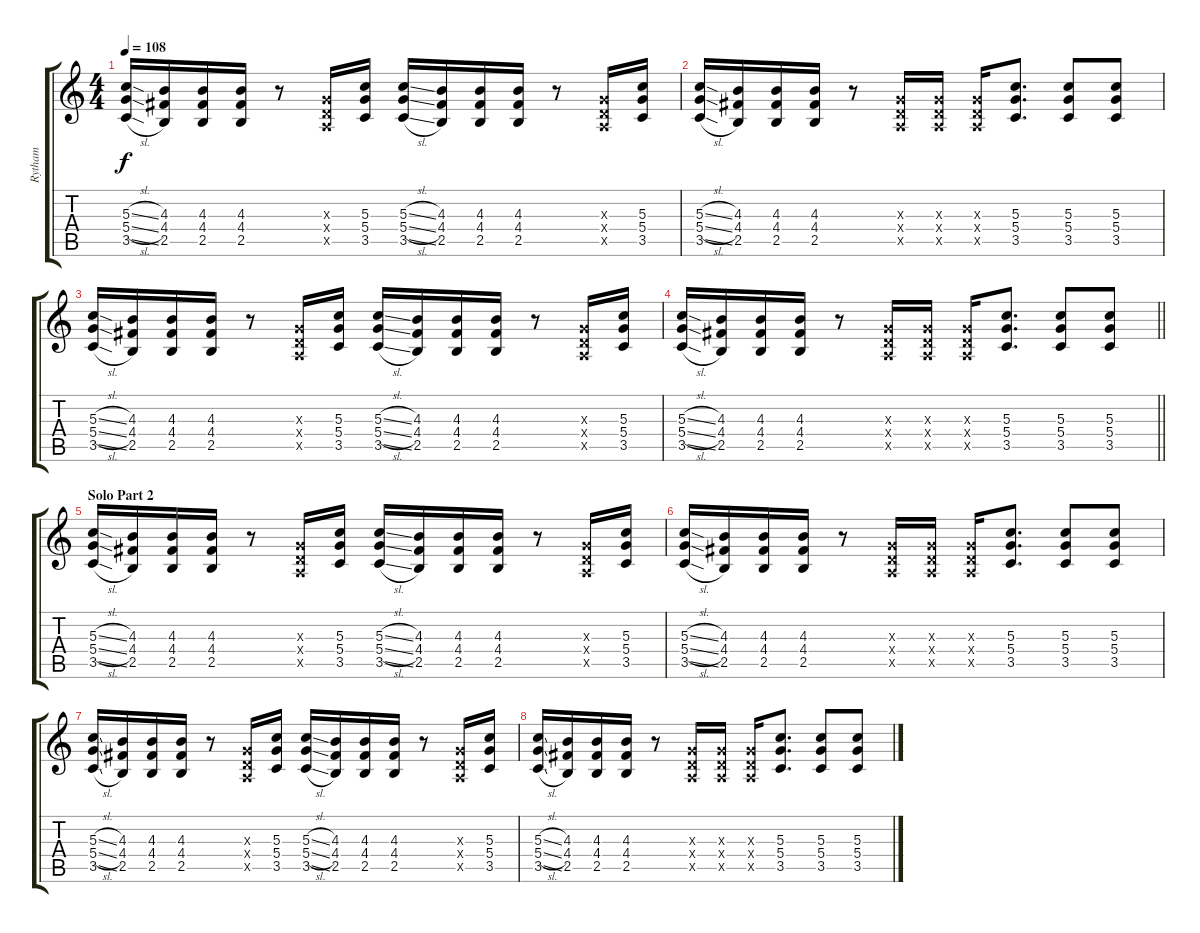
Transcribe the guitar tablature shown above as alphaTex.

\track ("Rytham" "Rytham") {instrument distortionguitar}
\staff {score tabs}
\tuning (E4 B3 G3 D3 A2 E2) {hide}
\ts (4 4)
\tempo 108
\clef g2
\ks c
(5.3{sl} 5.4{sl} 3.5{sl}).16{dy f} (4.3 4.4 2.5).16 (4.3 4.4 2.5).16 (4.3 4.4 2.5).16 r.8 (0.3{x} 0.4{x} 0.5{x}).16 (5.3 5.4 3.5).16 (5.3{sl} 5.4{sl} 3.5{sl}).16 (4.3 4.4 2.5).16 (4.3 4.4 2.5).16 (4.3 4.4 2.5).16 r.8 (0.3{x} 0.4{x} 0.5{x}).16 (5.3 5.4 3.5).16 |
(5.3{sl} 5.4{sl} 3.5{sl}).16 (4.3 4.4 2.5).16 (4.3 4.4 2.5).16 (4.3 4.4 2.5).16 r.8 (0.3{x} 0.4{x} 0.5{x}).16 (0.3{x} 0.4{x} 0.5{x}).16 (0.3{x} 0.4{x} 0.5{x}).16 (5.3 5.4 3.5).8{d} (5.3 5.4 3.5).8 (5.3 5.4 3.5).8 |
(5.3{sl} 5.4{sl} 3.5{sl}).16 (4.3 4.4 2.5).16 (4.3 4.4 2.5).16 (4.3 4.4 2.5).16 r.8 (0.3{x} 0.4{x} 0.5{x}).16 (5.3 5.4 3.5).16 (5.3{sl} 5.4{sl} 3.5{sl}).16 (4.3 4.4 2.5).16 (4.3 4.4 2.5).16 (4.3 4.4 2.5).16 r.8 (0.3{x} 0.4{x} 0.5{x}).16 (5.3 5.4 3.5).16 |
\barLineRight lightlight
(5.3{sl} 5.4{sl} 3.5{sl}).16 (4.3 4.4 2.5).16 (4.3 4.4 2.5).16 (4.3 4.4 2.5).16 r.8 (0.3{x} 0.4{x} 0.5{x}).16 (0.3{x} 0.4{x} 0.5{x}).16 (0.3{x} 0.4{x} 0.5{x}).16 (5.3 5.4 3.5).8{d} (5.3 5.4 3.5).8 (5.3 5.4 3.5).8 |
\section ("" "Solo Part 2")
(5.3{sl} 5.4{sl} 3.5{sl}).16 (4.3 4.4 2.5).16 (4.3 4.4 2.5).16 (4.3 4.4 2.5).16 r.8 (0.3{x} 0.4{x} 0.5{x}).16 (5.3 5.4 3.5).16 (5.3{sl} 5.4{sl} 3.5{sl}).16 (4.3 4.4 2.5).16 (4.3 4.4 2.5).16 (4.3 4.4 2.5).16 r.8 (0.3{x} 0.4{x} 0.5{x}).16 (5.3 5.4 3.5).16 |
(5.3{sl} 5.4{sl} 3.5{sl}).16 (4.3 4.4 2.5).16 (4.3 4.4 2.5).16 (4.3 4.4 2.5).16 r.8 (0.3{x} 0.4{x} 0.5{x}).16 (0.3{x} 0.4{x} 0.5{x}).16 (0.3{x} 0.4{x} 0.5{x}).16 (5.3 5.4 3.5).8{d} (5.3 5.4 3.5).8 (5.3 5.4 3.5).8 |
(5.3{sl} 5.4{sl} 3.5{sl}).16 (4.3 4.4 2.5).16 (4.3 4.4 2.5).16 (4.3 4.4 2.5).16 r.8 (0.3{x} 0.4{x} 0.5{x}).16 (5.3 5.4 3.5).16 (5.3{sl} 5.4{sl} 3.5{sl}).16 (4.3 4.4 2.5).16 (4.3 4.4 2.5).16 (4.3 4.4 2.5).16 r.8 (0.3{x} 0.4{x} 0.5{x}).16 (5.3 5.4 3.5).16 |
(5.3{sl} 5.4{sl} 3.5{sl}).16 (4.3 4.4 2.5).16 (4.3 4.4 2.5).16 (4.3 4.4 2.5).16 r.8 (0.3{x} 0.4{x} 0.5{x}).16 (0.3{x} 0.4{x} 0.5{x}).16 (0.3{x} 0.4{x} 0.5{x}).16 (5.3 5.4 3.5).8{d} (5.3 5.4 3.5).8 (5.3 5.4 3.5).8
